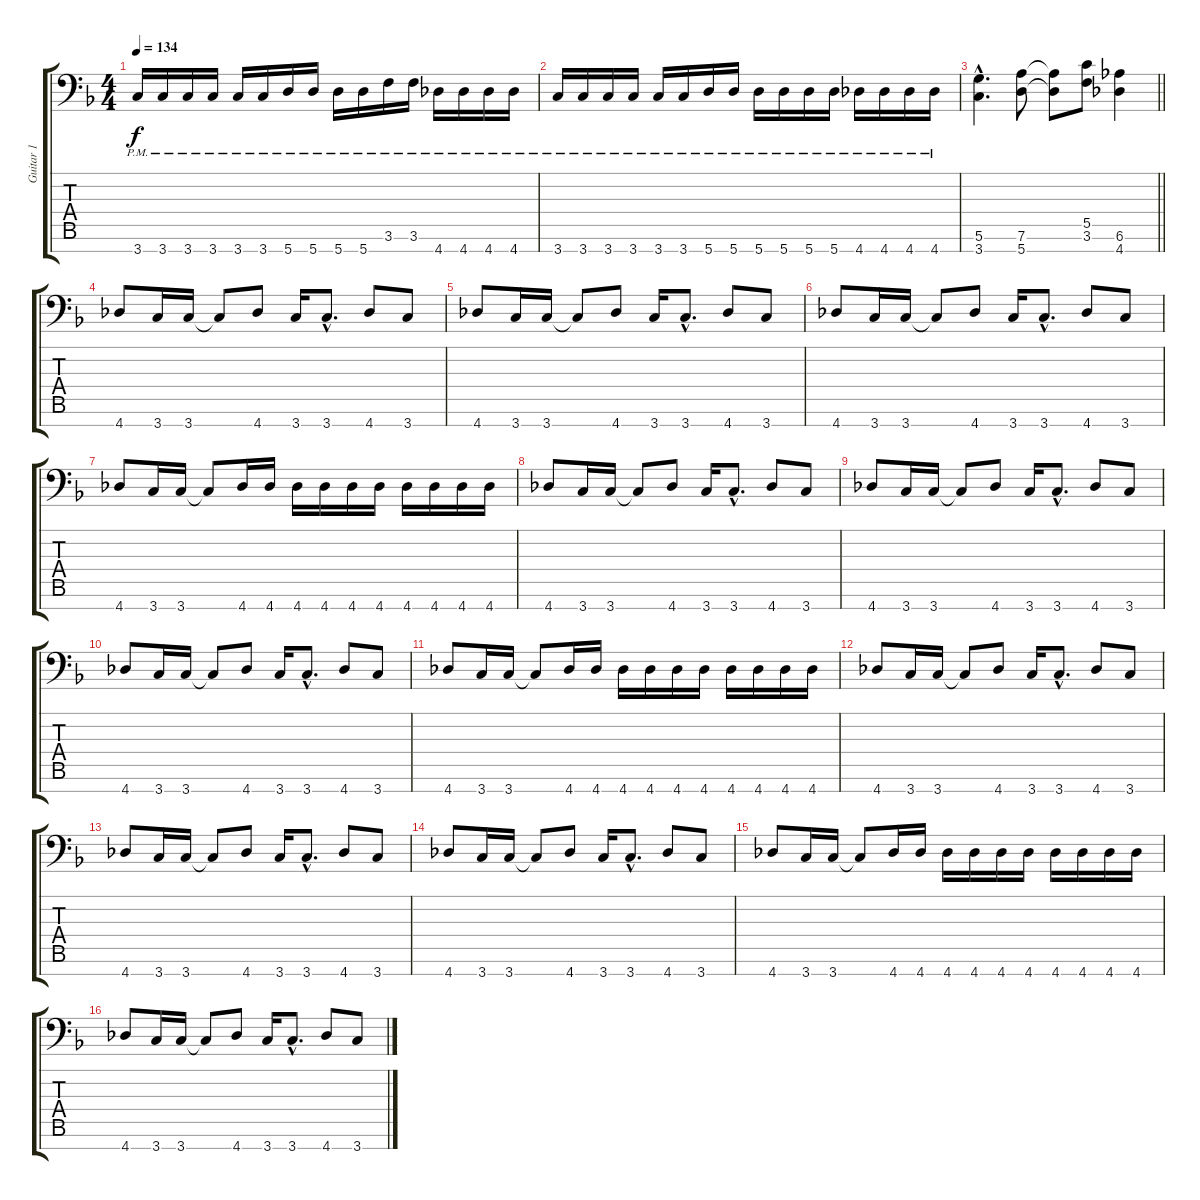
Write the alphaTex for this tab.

\track ("Guitar 1" "Guitar 1") {instrument distortionguitar}
\staff {score tabs}
\tuning (D4 A3 F3 C3 G2 D2 A1) {hide}
\ts (4 4)
\tempo 134
\clef f4
\ks dminor
3.7{pm}.16{dy f} 3.7{pm}.16 3.7{pm}.16 3.7{pm}.16 3.7{pm}.16 3.7{pm}.16 5.7{pm}.16 5.7{pm}.16 5.7{pm}.16 5.7{pm}.16 3.6{pm}.16 3.6{pm}.16 4.7{pm}.16 4.7{pm}.16 4.7{pm}.16 4.7{pm}.16 |
3.7{pm}.16 3.7{pm}.16 3.7{pm}.16 3.7{pm}.16 3.7{pm}.16 3.7{pm}.16 5.7{pm}.16 5.7{pm}.16 5.7{pm}.16 5.7{pm}.16 5.7{pm}.16 5.7{pm}.16 4.7{pm}.16 4.7{pm}.16 4.7{pm}.16 4.7{pm}.16 |
\barLineRight lightlight
(5.6{hac} 3.7{hac}).4{d} (7.6 5.7).8 (7.6{t} 5.7{t}).8 (5.5 3.6).8 (6.6 4.7).4 |
4.7.8 3.7.16 3.7.16 3.7{t}.8 4.7.8 3.7.16 3.7{hac}.8{d} 4.7.8 3.7.8 |
4.7.8 3.7.16 3.7.16 3.7{t}.8 4.7.8 3.7.16 3.7{hac}.8{d} 4.7.8 3.7.8 |
4.7.8 3.7.16 3.7.16 3.7{t}.8 4.7.8 3.7.16 3.7{hac}.8{d} 4.7.8 3.7.8 |
4.7.8 3.7.16 3.7.16 3.7{t}.8 4.7.16 4.7.16 4.7.16 4.7.16 4.7.16 4.7.16 4.7.16 4.7.16 4.7.16 4.7.16 |
4.7.8 3.7.16 3.7.16 3.7{t}.8 4.7.8 3.7.16 3.7{hac}.8{d} 4.7.8 3.7.8 |
4.7.8 3.7.16 3.7.16 3.7{t}.8 4.7.8 3.7.16 3.7{hac}.8{d} 4.7.8 3.7.8 |
4.7.8 3.7.16 3.7.16 3.7{t}.8 4.7.8 3.7.16 3.7{hac}.8{d} 4.7.8 3.7.8 |
4.7.8 3.7.16 3.7.16 3.7{t}.8 4.7.16 4.7.16 4.7.16 4.7.16 4.7.16 4.7.16 4.7.16 4.7.16 4.7.16 4.7.16 |
4.7.8 3.7.16 3.7.16 3.7{t}.8 4.7.8 3.7.16 3.7{hac}.8{d} 4.7.8 3.7.8 |
4.7.8 3.7.16 3.7.16 3.7{t}.8 4.7.8 3.7.16 3.7{hac}.8{d} 4.7.8 3.7.8 |
4.7.8 3.7.16 3.7.16 3.7{t}.8 4.7.8 3.7.16 3.7{hac}.8{d} 4.7.8 3.7.8 |
4.7.8 3.7.16 3.7.16 3.7{t}.8 4.7.16 4.7.16 4.7.16 4.7.16 4.7.16 4.7.16 4.7.16 4.7.16 4.7.16 4.7.16 |
4.7.8 3.7.16 3.7.16 3.7{t}.8 4.7.8 3.7.16 3.7{hac}.8{d} 4.7.8 3.7.8
